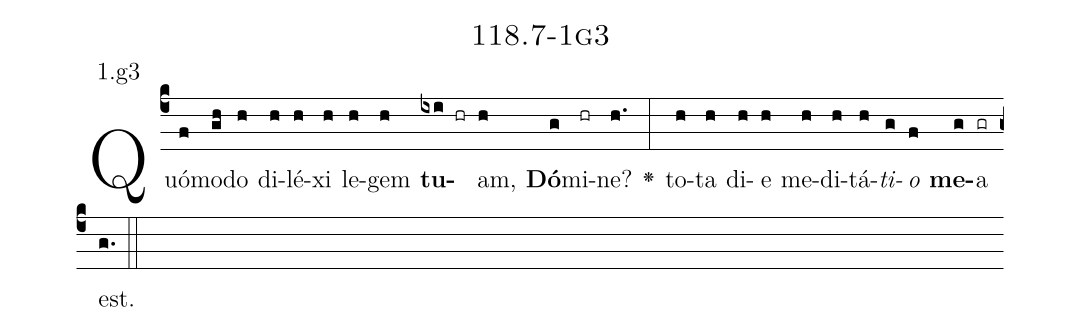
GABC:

name: 118.7-1g3;
annotation: 1.g3;
%%
(c4)Quó(f)mo(gh)do(h) di(h)lé(h)xi(h) le(h)gem(h) <b>tu</b>(ixi hr)am,(h) <b>Dó</b>(g)mi(hr)ne?(h.) <v>\greheightstar</v>(:) to(h)ta(h) di(h)e(h) me(h)di(h)tá(h)<i>ti</i>(g)<i>o</i>(f) <b>me</b>(g)a(gr) est.(g.) (::)


%E(h) u(h) o(g) u(f) a(g) e.(g.) (::)
